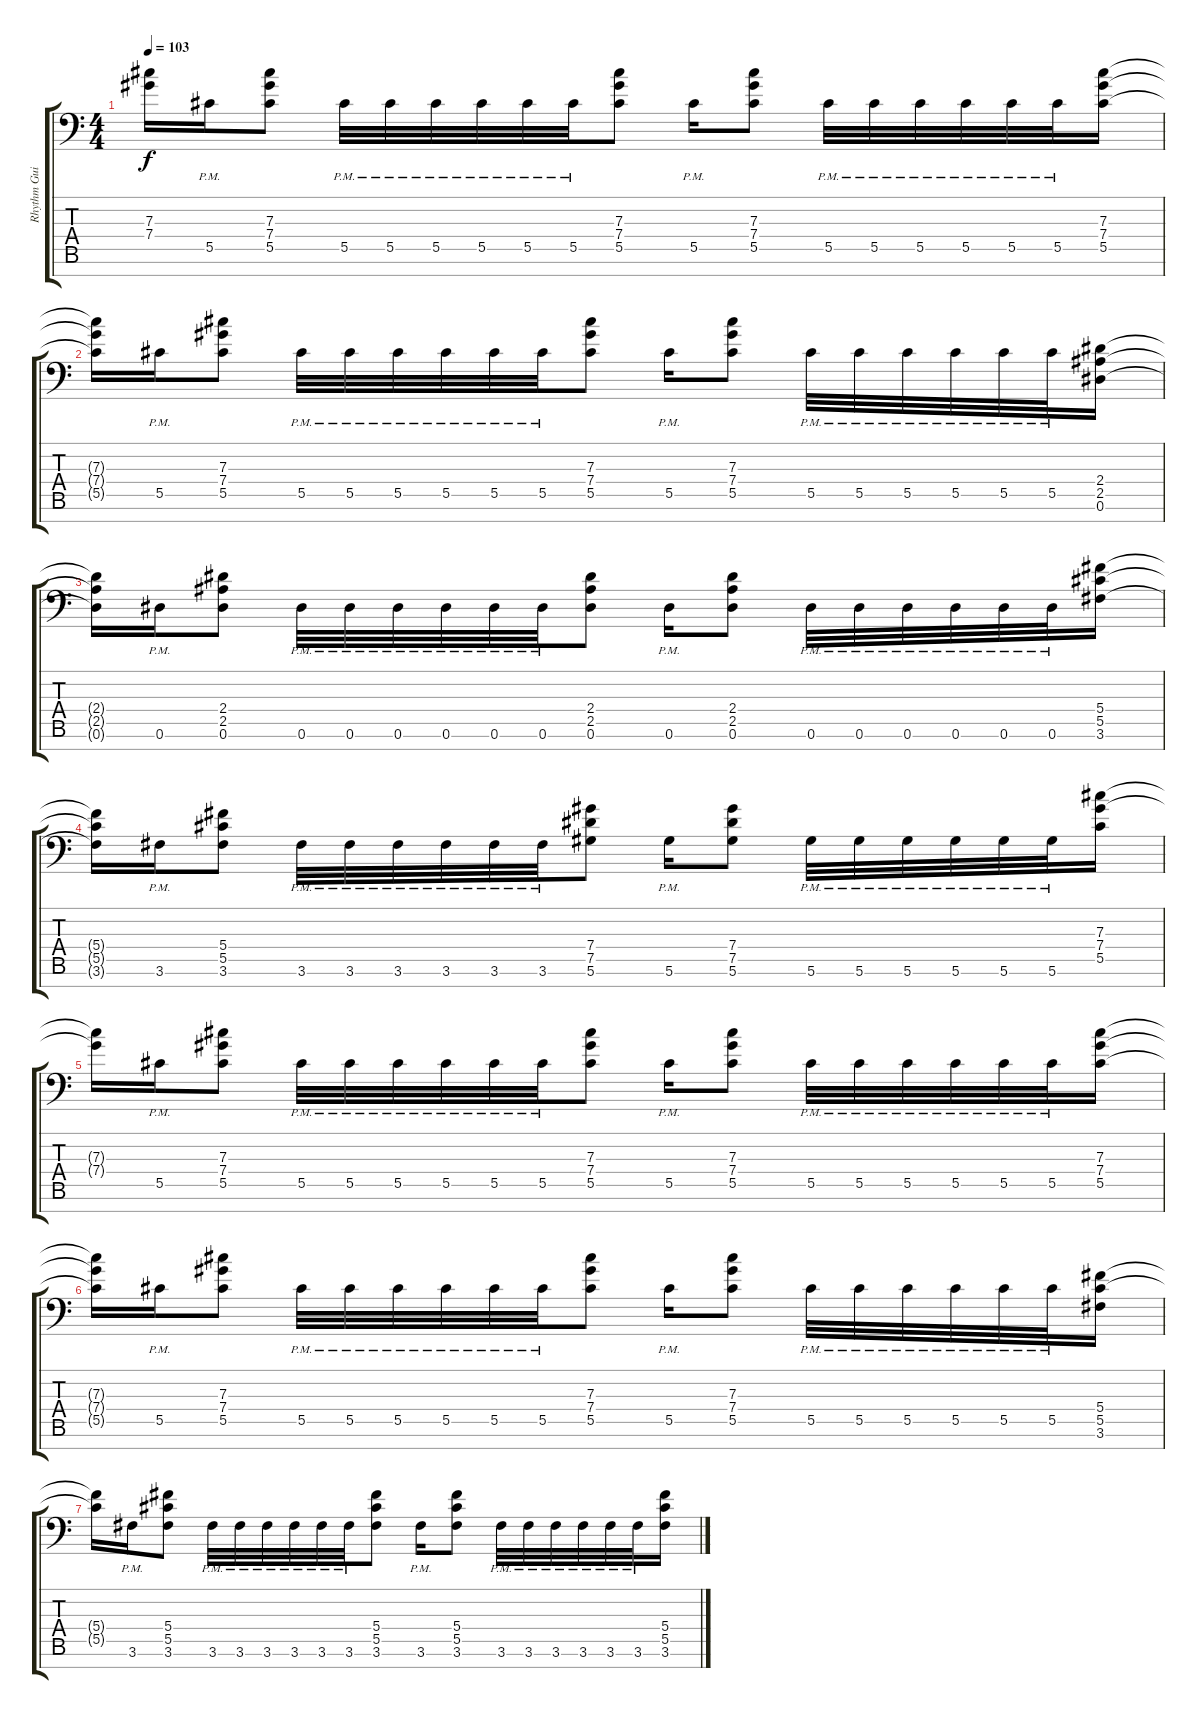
\track ("Rhythm Guitar" "Rhythm Gui") {instrument overdrivenguitar}
\staff {score tabs}
\tuning (Eb4 Bb3 Gb3 Db3 Ab2 Eb2 Bb1) {hide}
\ts (4 4)
\tempo 103
\clef f4
\ks c
(7.3{t} 7.4{t}).16{dy f} 5.5{pm}.16 (7.3 7.4 5.5).8 5.5{pm}.32 5.5{pm}.32 5.5{pm}.32 5.5{pm}.32 5.5{pm}.32 5.5{pm}.32 (7.3 7.4 5.5).8 5.5{pm}.16 (7.3 7.4 5.5).8 5.5{pm}.32 5.5{pm}.32 5.5{pm}.32 5.5{pm}.32 5.5{pm}.32 5.5{pm}.32 (7.3 7.4 5.5).16 |
(7.3{t} 7.4{t} 5.5{t}).16 5.5{pm}.16 (7.3 7.4 5.5).8 5.5{pm}.32 5.5{pm}.32 5.5{pm}.32 5.5{pm}.32 5.5{pm}.32 5.5{pm}.32 (7.3 7.4 5.5).8 5.5{pm}.16 (7.3 7.4 5.5).8 5.5{pm}.32 5.5{pm}.32 5.5{pm}.32 5.5{pm}.32 5.5{pm}.32 5.5{pm}.32 (2.4 2.5 0.6).16 |
(2.4{t} 2.5{t} 0.6{t}).16 0.6{pm}.16 (2.4 2.5 0.6).8 0.6{pm}.32 0.6{pm}.32 0.6{pm}.32 0.6{pm}.32 0.6{pm}.32 0.6{pm}.32 (2.4 2.5 0.6).8 0.6{pm}.16 (2.4 2.5 0.6).8 0.6{pm}.32 0.6{pm}.32 0.6{pm}.32 0.6{pm}.32 0.6{pm}.32 0.6{pm}.32 (5.4 5.5 3.6).16 |
(5.4{t} 5.5{t} 3.6{t}).16 3.6{pm}.16 (5.4 5.5 3.6).8 3.6{pm}.32 3.6{pm}.32 3.6{pm}.32 3.6{pm}.32 3.6{pm}.32 3.6{pm}.32 (7.4 7.5 5.6).8 5.6{pm}.16 (7.4 7.5 5.6).8 5.6{pm}.32 5.6{pm}.32 5.6{pm}.32 5.6{pm}.32 5.6{pm}.32 5.6{pm}.32 (7.3 7.4 5.5).16 |
(7.3{t} 7.4{t}).16 5.5{pm}.16 (7.3 7.4 5.5).8 5.5{pm}.32 5.5{pm}.32 5.5{pm}.32 5.5{pm}.32 5.5{pm}.32 5.5{pm}.32 (7.3 7.4 5.5).8 5.5{pm}.16 (7.3 7.4 5.5).8 5.5{pm}.32 5.5{pm}.32 5.5{pm}.32 5.5{pm}.32 5.5{pm}.32 5.5{pm}.32 (7.3 7.4 5.5).16 |
(7.3{t} 7.4{t} 5.5{t}).16 5.5{pm}.16 (7.3 7.4 5.5).8 5.5{pm}.32 5.5{pm}.32 5.5{pm}.32 5.5{pm}.32 5.5{pm}.32 5.5{pm}.32 (7.3 7.4 5.5).8 5.5{pm}.16 (7.3 7.4 5.5).8 5.5{pm}.32 5.5{pm}.32 5.5{pm}.32 5.5{pm}.32 5.5{pm}.32 5.5{pm}.32 (5.4 5.5 3.6).16 |
(5.4{t} 5.5{t}).16 3.6{pm}.16 (5.4 5.5 3.6).8 3.6{pm}.32 3.6{pm}.32 3.6{pm}.32 3.6{pm}.32 3.6{pm}.32 3.6{pm}.32 (5.4 5.5 3.6).8 3.6{pm}.16 (5.4 5.5 3.6).8 3.6{pm}.32 3.6{pm}.32 3.6{pm}.32 3.6{pm}.32 3.6{pm}.32 3.6{pm}.32 (5.4 5.5 3.6).16
